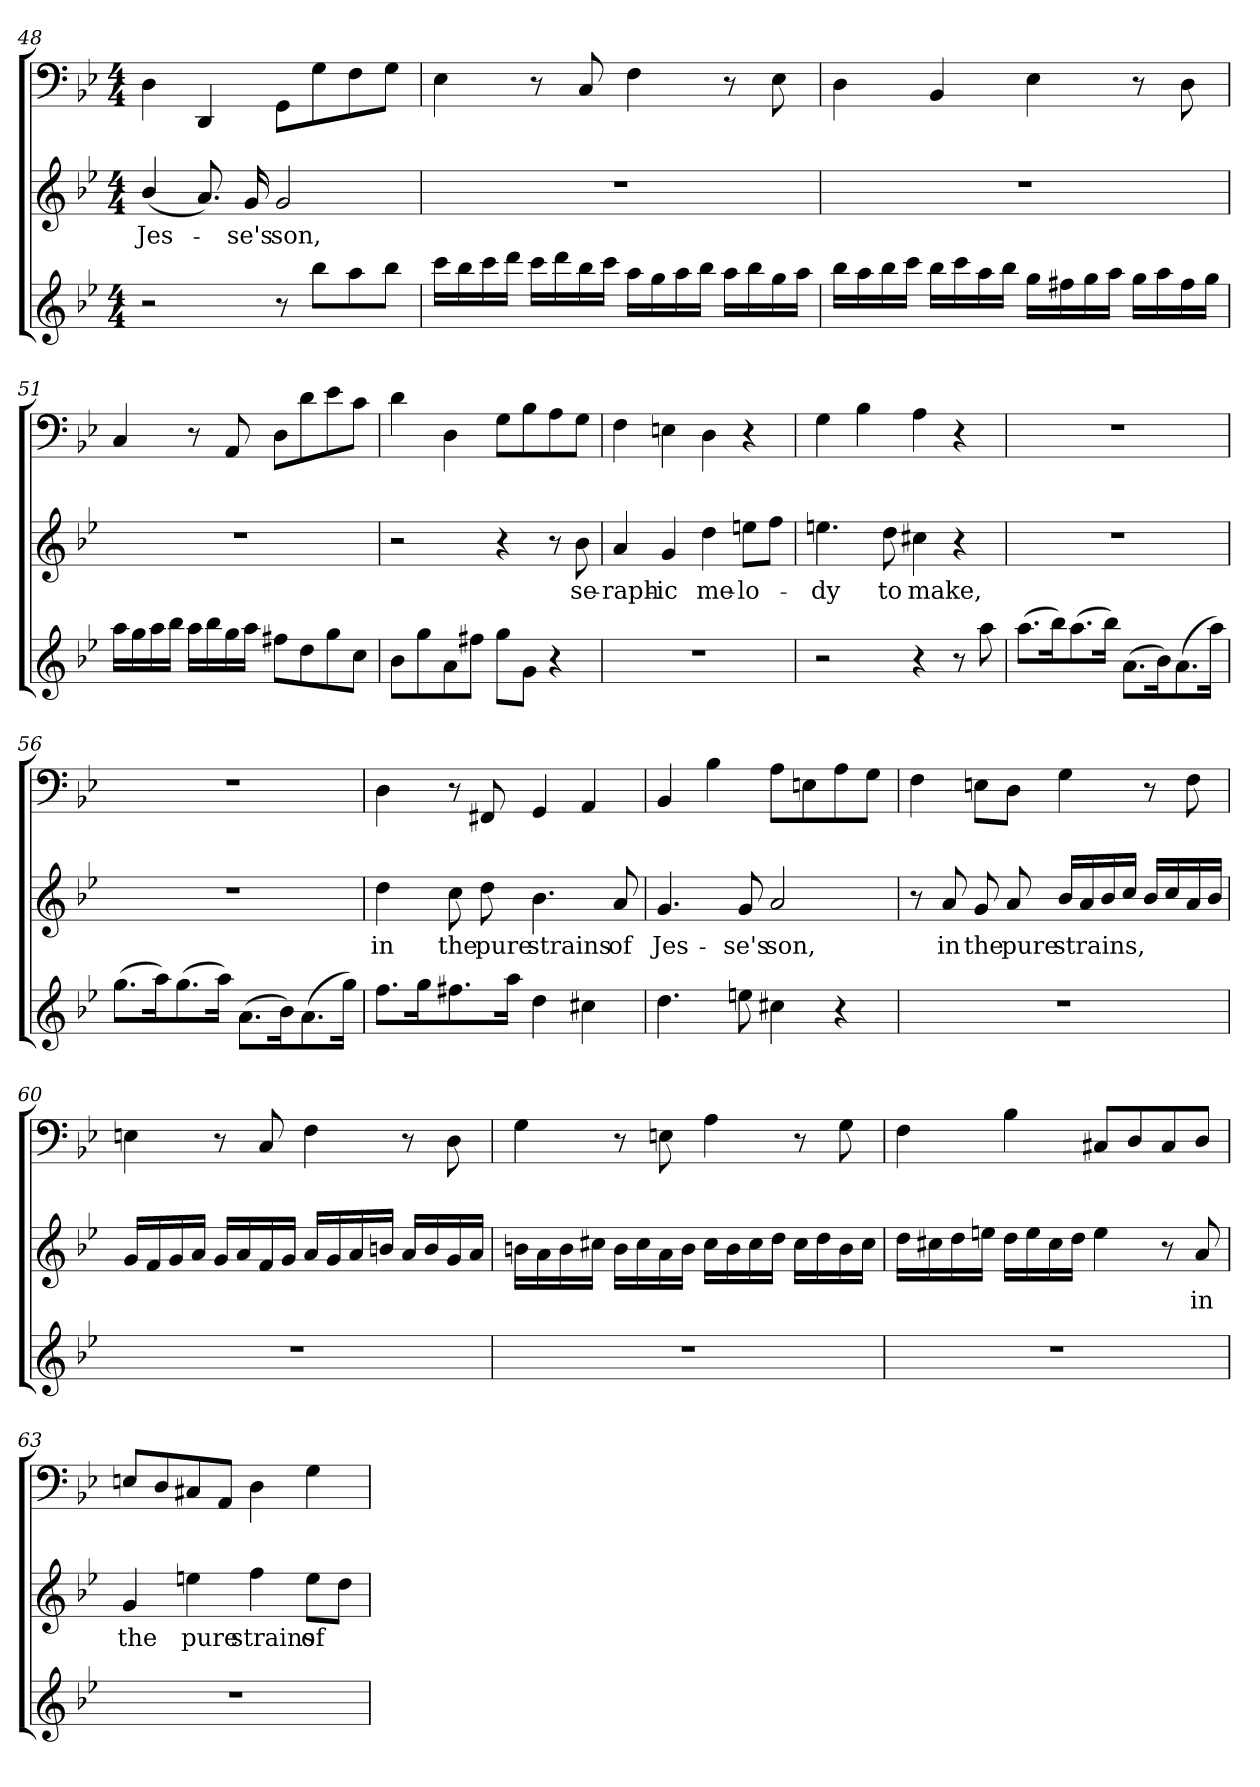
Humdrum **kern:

**kern	**kern	**text	**kern
*part3	*part2	*part2	*part1
*staff3	*staff2	*staff2	*staff1
*clefG2	*clefG2	*	*clefF4
*k[b-e-]	*k[b-e-]	*	*k[b-e-]
*B-:	*B-:	*	*B-:
*M4/4	*M4/4	*	*M4/4
=48	=48	=48	=48
2r	(4b-/	Jes-	4D\
.	8.a/)	.	4DD/
.	16g/	-se's	.
8r	2g/	son,	8GG\L
8bb-\L	.	.	8G\
8aa\	.	.	8F\
8bb-\J	.	.	8G\J
=49	=49	=49	=49
16ccc\LL	1r	.	4E-\
16bb-\	.	.	.
16ccc\	.	.	.
16ddd\JJ	.	.	.
16ccc\LL	.	.	8r
16ddd\	.	.	.
16bb-\	.	.	8C/
16ccc\JJ	.	.	.
16aa\LL	.	.	4F\
16gg\	.	.	.
16aa\	.	.	.
16bb-\JJ	.	.	.
16aa\LL	.	.	8r
16bb-\	.	.	.
16gg\	.	.	8E-\
16aa\JJ	.	.	.
=50	=50	=50	=50
16bb-\LL	1r	.	4D\
16aa\	.	.	.
16bb-\	.	.	.
16ccc\JJ	.	.	.
16bb-\LL	.	.	4BB-/
16ccc\	.	.	.
16aa\	.	.	.
16bb-\JJ	.	.	.
16gg\LL	.	.	4E-\
16ff#X\	.	.	.
16gg\	.	.	.
16aa\JJ	.	.	.
16gg\LL	.	.	8r
16aa\	.	.	.
16ff#\	.	.	8D\
16gg\JJ	.	.	.
=51	=51	=51	=51
16aa\LL	1r	.	4C/
16gg\	.	.	.
16aa\	.	.	.
16bb-\JJ	.	.	.
16aa\LL	.	.	8r
16bb-\	.	.	.
16gg\	.	.	8AA/
16aa\JJ	.	.	.
8ff#X\L	.	.	8D\L
8dd\	.	.	8d\
8gg\	.	.	8e-\
8cc\J	.	.	8c\J
=52	=52	=52	=52
8b-\L	2r	.	4d\
8gg\	.	.	.
8a\	.	.	4D\
8ff#X\J	.	.	.
8gg\L	4r	.	8G\L
8g\J	.	.	8B-\
4r	8r	.	8A\
.	8b-\	se-	8G\J
=53	=53	=53	=53
1r	4a/	-raph-	4F\
.	4g/	-ic	4En\
.	4dd\	me-	4D\
.	8een\L	-lo-	4r
.	8ff\J	.	.
=54	=54	=54	=54
2r	4.een\	-dy	4G\
.	.	.	4B-\
.	8dd\	to	.
4r	4cc#X\	make,	4A\
8r	4r	.	4r
8aa\	.	.	.
=55	=55	=55	=55
(8.aa\L	1r	.	1r
16bb-\K)	.	.	.
(8.aa\	.	.	.
16bb-\Jk)	.	.	.
(8.a\L	.	.	.
16b-\K)	.	.	.
(8.a\	.	.	.
16aa\Jk)	.	.	.
=56	=56	=56	=56
(8.gg\L	1r	.	1r
16aa\K)	.	.	.
(8.gg\	.	.	.
16aa\Jk)	.	.	.
(8.a\L	.	.	.
16b-\K)	.	.	.
(8.a\	.	.	.
16gg\Jk)	.	.	.
=57	=57	=57	=57
8.ff\L	4dd\	in	4D\
16gg\K	.	.	.
8.ff#X\	8cc\	the	8r
.	8dd\	pure	8FF#X/
16aa\Jk	.	.	.
4dd\	4.b-\	strains	4GG/
4cc#X\	.	.	4AA/
.	8a/	of	.
=58	=58	=58	=58
4.dd\	4.g/	Jes-	4BB-/
.	.	.	4B-\
8een\	8g/	-se's	.
4cc#X\	2a/	son,	8A\L
.	.	.	8En\
4r	.	.	8A\
.	.	.	8G\J
=59	=59	=59	=59
1r	8r	.	4F\
.	8a/	in	.
.	8g/	the	8En\L
.	8a/	pure	8D\J
.	16b-/LL	strains,	4G\
.	16a/	.	.
.	16b-/	.	.
.	16cc/JJ	.	.
.	16b-/LL	.	8r
.	16cc/	.	.
.	16a/	.	8F\
.	16b-/JJ	.	.
=60	=60	=60	=60
1r	16g/LL	.	4En\
.	16f/	.	.
.	16g/	.	.
.	16a/JJ	.	.
.	16g/LL	.	8r
.	16a/	.	.
.	16f/	.	8C/
.	16g/JJ	.	.
.	16a/LL	.	4F\
.	16g/	.	.
.	16a/	.	.
.	16bn/JJ	.	.
.	16a/LL	.	8r
.	16b/	.	.
.	16g/	.	8D\
.	16a/JJ	.	.
=61	=61	=61	=61
1r	16bn\LL	.	4G\
.	16a\	.	.
.	16b\	.	.
.	16cc#X\JJ	.	.
.	16b\LL	.	8r
.	16cc#\	.	.
.	16a\	.	8En\
.	16b\JJ	.	.
.	16cc#\LL	.	4A\
.	16b\	.	.
.	16cc#\	.	.
.	16dd\JJ	.	.
.	16cc#\LL	.	8r
.	16dd\	.	.
.	16b\	.	8G\
.	16cc#\JJ	.	.
=62	=62	=62	=62
1r	16dd\LL	.	4F\
.	16cc#X\	.	.
.	16dd\	.	.
.	16een\JJ	.	.
.	16dd\LL	.	4B-\
.	16ee\	.	.
.	16cc#\	.	.
.	16dd\JJ	.	.
.	4ee\	.	8C#X/L
.	.	.	8D/
.	8r	.	8C#/
.	8a/	in	8D/J
=63	=63	=63	=63
1r	4g/	the	8En/L
.	.	.	8D/
.	4een\	pure	8C#X/
.	.	.	8AA/J
.	4ff\	strains	4D\
.	8ee\L	of	4G\
.	8dd\J	.	.
=	=	=	=
*-	*-	*-	*-
